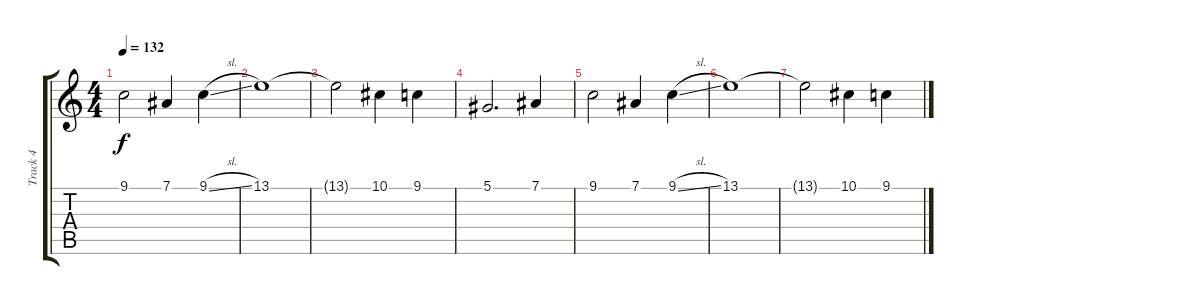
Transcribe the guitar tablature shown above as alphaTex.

\track ("Track 4" "Track 4") {instrument lead1square}
\staff {score tabs}
\tuning (Eb4 Bb3 Gb3 Db3 Ab2 Eb2) {hide}
\ts (4 4)
\tempo 132
\clef g2
\ks c
9.1.2{dy f} 7.1.4 9.1{sl}.4 |
13.1.1 |
13.1{t}.2 10.1.4 9.1.4 |
5.1.2{d} 7.1.4 |
9.1.2 7.1.4 9.1{sl}.4 |
13.1.1 |
13.1{t}.2 10.1.4 9.1.4
